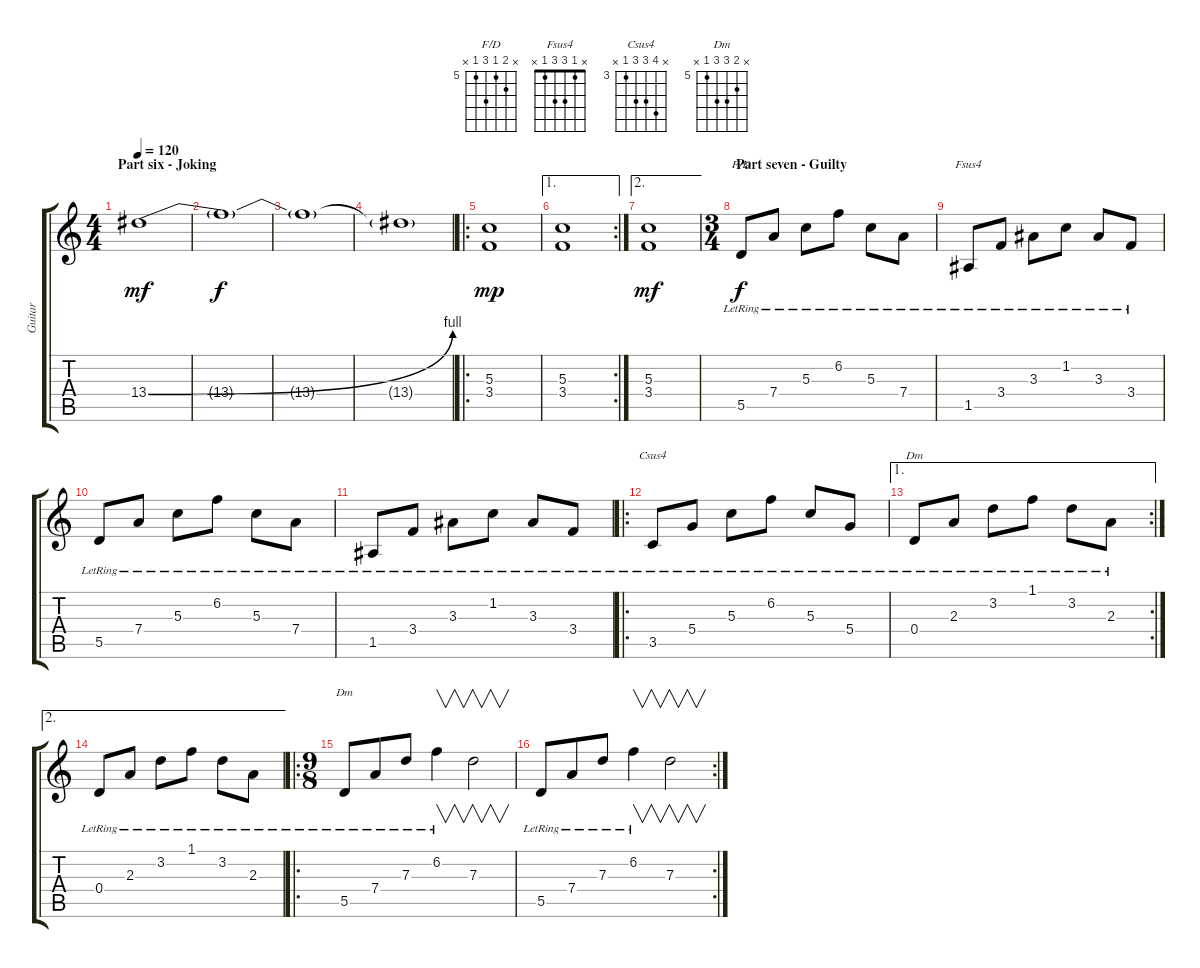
\track ("Guitar" "Guitar") {instrument acousticguitarsteel}
\staff {score tabs}
\tuning (E4 B3 G3 D3 A2 E2) {hide}
\chord ("F/D" x 6 5 7 5 x) {firstfret 5}
\chord ("Fsus4" x 1 3 3 1 x)
\chord ("Csus4" x 6 5 5 3 x) {firstfret 3}
\chord ("Dm" 1 3 2 0 x x)
\chord ("Dm" x 6 7 7 5 x) {firstfret 5}
\ts (4 4)
\section ("" "Part six - Joking")
\tempo 120
\clef g2
\ks c
13.4{be (bend 0 0 60 4)}.1{dy mf} |
13.4{t}.1{dy f} |
13.4{t}.1 |
13.4{t}.1 |
\ro
(5.3 3.4).1{dy mp} |
\ae 1
\rc 2
(5.3 3.4).1 |
\ae 2
(5.3 3.4).1{dy mf} |
\ts (3 4)
\section ("" "Part seven - Guilty")
5.5{lr}.8{ch "F/D" dy f volume 13 balance 15 instrument acousticguitarsteel} 7.4{lr}.8 5.3{lr}.8 6.2{lr}.8 5.3{lr}.8 7.4{lr}.8 |
1.5{lr}.8{ch "Fsus4"} 3.4{lr}.8 3.3{lr}.8 1.2{lr}.8 3.3{lr}.8 3.4{lr}.8 |
5.5{lr}.8 7.4{lr}.8 5.3{lr}.8 6.2{lr}.8 5.3{lr}.8 7.4{lr}.8 |
1.5{lr}.8 3.4{lr}.8 3.3{lr}.8 1.2{lr}.8 3.3{lr}.8 3.4{lr}.8 |
\ro
3.5{lr}.8{ch "Csus4"} 5.4{lr}.8 5.3{lr}.8 6.2{lr}.8 5.3{lr}.8 5.4{lr}.8 |
\ae 1
\rc 2
0.4{lr}.8{ch "Dm"} 2.3{lr}.8 3.2{lr}.8 1.1{lr}.8 3.2{lr}.8 2.3{lr}.8 |
\ae 2
0.4{lr}.8 2.3{lr}.8 3.2{lr}.8 1.1{lr}.8 3.2{lr}.8 2.3{lr}.8 |
\ro
\ts (9 8)
5.5{lr}.8{ch "Dm"} 7.4{lr}.8 7.3{lr}.8 6.2{lr}.4{v} 7.3.2{v} |
\rc 2
5.5{lr}.8 7.4{lr}.8 7.3{lr}.8 6.2{lr}.4{v} 7.3.2{v}
